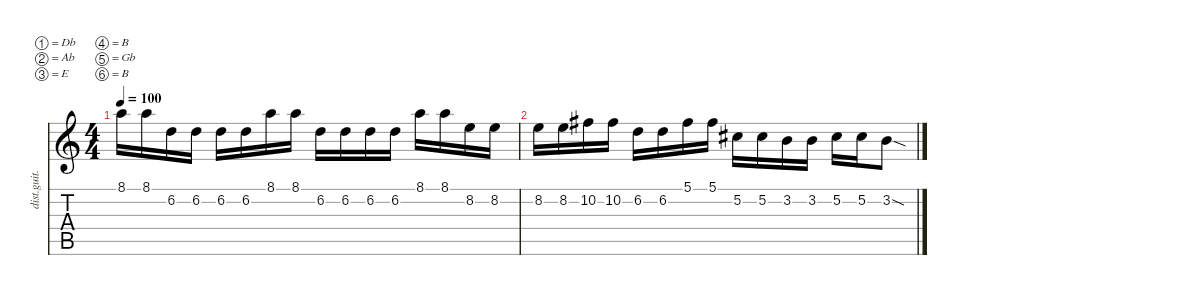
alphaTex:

\defaultSystemsLayout 4
\hideDynamics
\bracketExtendMode nobrackets
\track ("lead" "dist.guit.") {instrument distortionguitar}
\staff {score tabs}
\tuning (Db4 Ab3 E3 B2 Gb2 B1)
\ts (4 4)
\tempo 100
\clef g2
\ks c
8.1.16{dy mf beam Down} 8.1.16{beam Down} 6.2.16{beam Down} 6.2.16{beam Down} 6.2.16{beam Down} 6.2.16{beam Down} 8.1.16{beam Down} 8.1.16{beam Down} 6.2.16{beam Down} 6.2.16{beam Down} 6.2.16{beam Down} 6.2.16{beam Down} 8.1.16{beam Down} 8.1.16{beam Down} 8.2.16{beam Down} 8.2.16{beam Down} |
8.2.16{beam Down} 8.2.16{beam Down} 10.2{acc #}.16{beam Down} 10.2{acc #}.16{beam Down} 6.2.16{beam Down} 6.2.16{beam Down} 5.1{acc #}.16{beam Down} 5.1{acc #}.16{beam Down} 5.2{acc #}.16{beam Down} 5.2{acc #}.16{beam Down} 3.2.16{beam Down} 3.2.16{beam Down} 5.2{acc #}.16{beam Down} 5.2{acc #}.16{beam Down} 3.2{sod}.8{beam Down}
